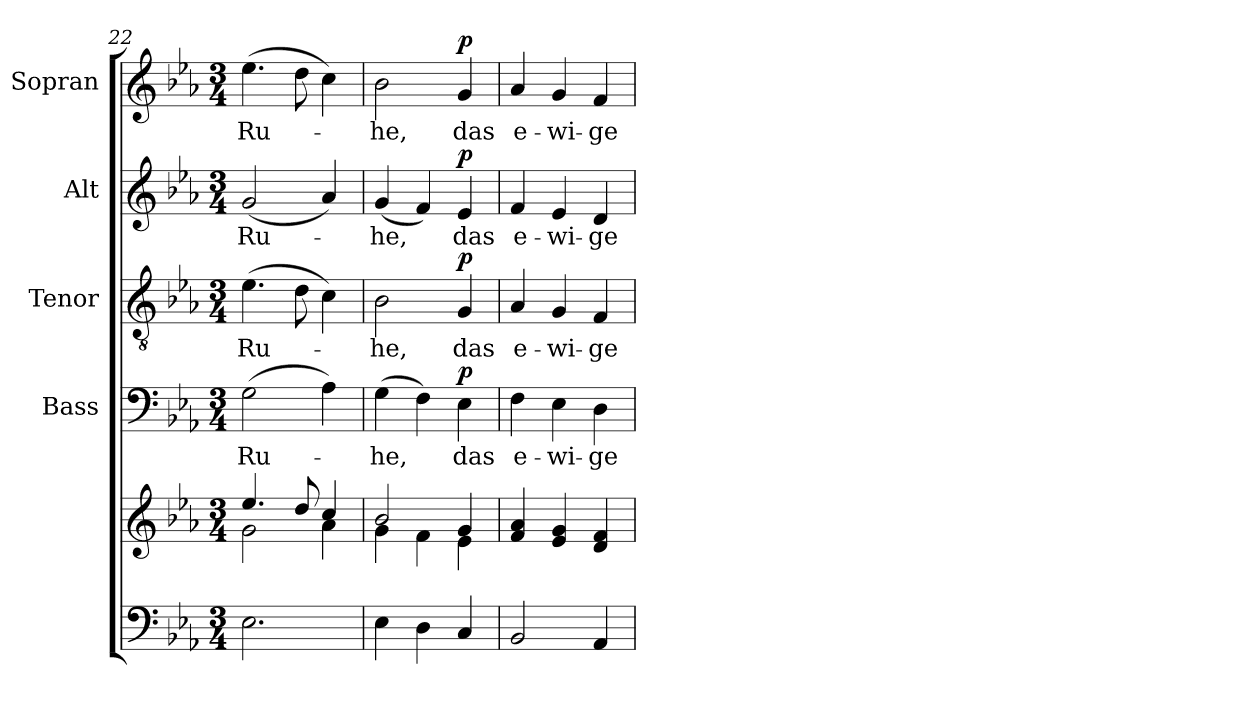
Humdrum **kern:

**kern	**kern	**kern	**text	**dynam	**kern	**text	**dynam	**kern	**text	**dynam	**kern	**text	**dynam
*part5	*part5	*part4	*part4	*part4	*part3	*part3	*part3	*part2	*part2	*part2	*part1	*part1	*part1
*staff6	*staff5	*staff4	*staff4	*staff4	*staff3	*staff3	*staff3	*staff2	*staff2	*staff2	*staff1	*staff1	*staff1
*	*	*I"Bass	*	*	*I"Tenor	*	*	*I"Alt	*	*	*I"Sopran	*	*
*	*	*I'B.	*	*	*I'T.	*	*	*I'A.	*	*	*I'S.	*	*
*clefF4	*clefG2	*clefF4	*	*	*clefGv2	*	*	*clefG2	*	*	*clefG2	*	*
*k[b-e-a-]	*k[b-e-a-]	*k[b-e-a-]	*	*	*k[b-e-a-]	*	*	*k[b-e-a-]	*	*	*k[b-e-a-]	*	*
*E-:	*E-:	*E-:	*	*	*E-:	*	*	*E-:	*	*	*E-:	*	*
*M3/4	*M3/4	*M3/4	*	*	*M3/4	*	*	*M3/4	*	*	*M3/4	*	*
=22	=22	=22	=22	=22	=22	=22	=22	=22	=22	=22	=22	=22	=22
*	*^	*	*	*	*	*	*	*	*	*	*	*	*
!	!	!	!	!LO:LY:b	!	!	!LO:LY:b	!	!	!LO:LY:b	!	!	!LO:LY:b	!
2.E-\	4.ee-/	2g\	(>2G\	Ru-	.	(>4.e-\	Ru-	.	(<2g/	Ru-	.	(>4.ee-\	Ru-	.
.	8dd/	.	.	.	.	8d\	.	.	.	.	.	8dd\	.	.
.	4cc/	4a-\	4A-\)	.	.	4c\)	.	.	4a-/)	.	.	4cc\)	.	.
=23	=23	=23	=23	=23	=23	=23	=23	=23	=23	=23	=23	=23	=23	=23
!	!	!	!	!LO:LY:b	!	!	!LO:LY:b	!	!	!LO:LY:b	!	!	!LO:LY:b	!
4E-\	2b-/	4g\	(>4G\	-he,	.	2B-\	-he,	.	(<4g/	-he,	.	2b-\	-he,	.
4D\	.	4f\	4F\)	.	.	.	.	.	4f/)	.	.	.	.	.
!	!	!	!	!LO:LY:b	!LO:DY:a	!	!LO:LY:b	!LO:DY:a	!	!LO:LY:b	!LO:DY:a	!	!LO:LY:b	!LO:DY:a
4C/	4g/	4e-\	4E-\	das	p	4G/	das	p	4e-/	das	p	4g/	das	p
=24	=24	=24	=24	=24	=24	=24	=24	=24	=24	=24	=24	=24	=24	=24
!	!	!	!	!LO:LY:b	!	!	!LO:LY:b	!	!	!LO:LY:b	!	!	!LO:LY:b	!
*	*v	*v	*	*	*	*	*	*	*	*	*	*	*	*
2BB-/	4f/ 4a-/	4F\	e-	.	4A-/	e-	.	4f/	e-	.	4a-/	e-	.
!	!	!	!LO:LY:b	!	!	!LO:LY:b	!	!	!LO:LY:b	!	!	!LO:LY:b	!
.	4e-/ 4g/	4E-\	-wi-	.	4G/	-wi-	.	4e-/	-wi-	.	4g/	-wi-	.
!	!	!	!LO:LY:b	!	!	!LO:LY:b	!	!	!LO:LY:b	!	!	!LO:LY:b	!
4AA-/	4d/ 4f/	4D\	-ge	.	4F/	-ge	.	4d/	-ge	.	4f/	-ge	.
=	=	=	=	=	=	=	=	=	=	=	=	=	=
*-	*-	*-	*-	*-	*-	*-	*-	*-	*-	*-	*-	*-	*-
